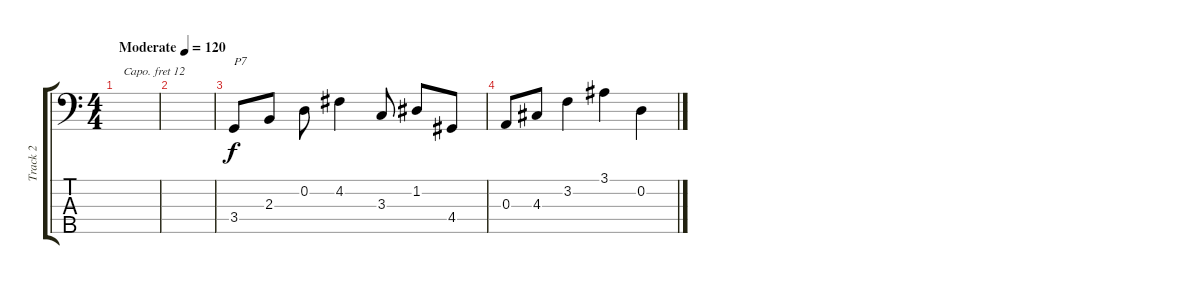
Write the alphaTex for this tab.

\track ("Track 2" "Track 2") {instrument acousticgrandpiano}
\staff {score tabs}
\capo 12
\tuning (G2 D2 A1 E1 B0) {hide}
\ts (4 4)
\tempo (120 "Moderate")
\clef f4
\ks c
|
|
3.4.8{txt "P7"} 2.3.8 0.2.8 4.2.4 3.3.8 1.2.8 4.4.8 |
0.3.8 4.3.8 3.2.4 3.1.4 0.2.4
